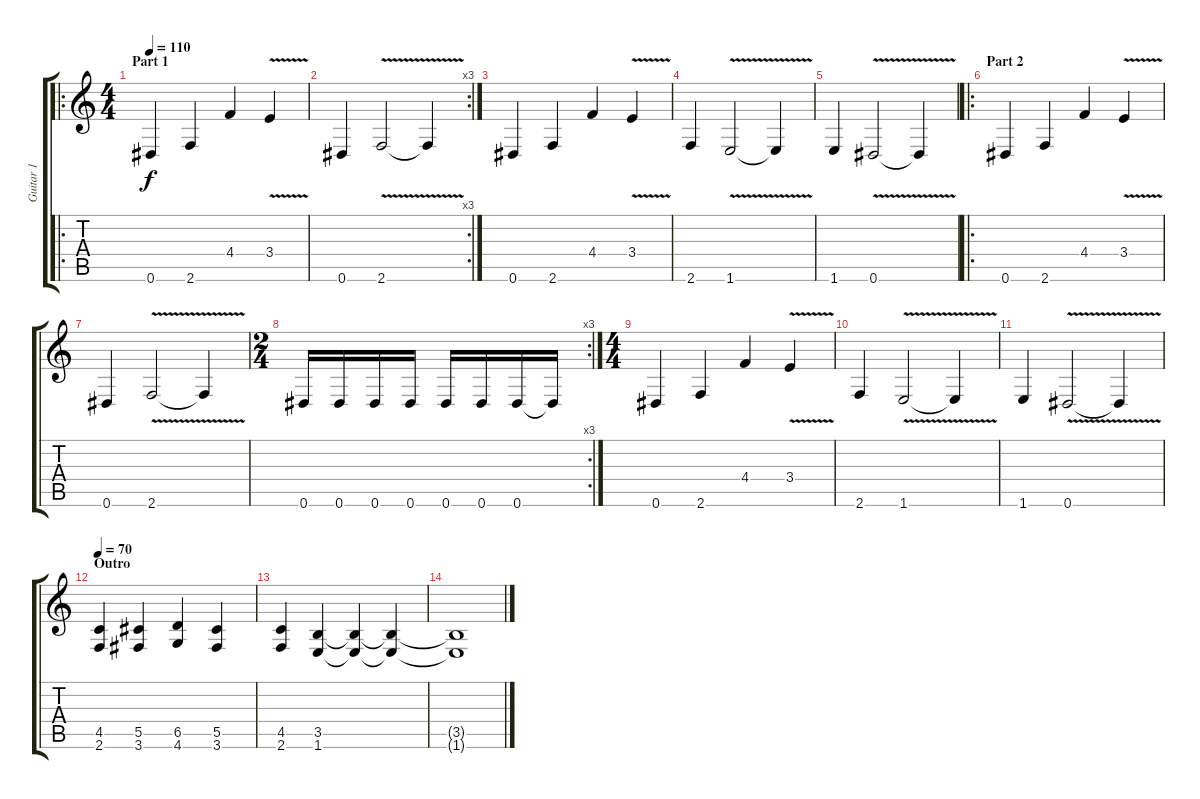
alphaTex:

\track ("Guitar 1" "Guitar 1") {instrument distortionguitar}
\staff {score tabs}
\tuning (Eb4 Bb3 Gb3 Db3 Ab2 Eb2) {hide}
\ro
\ts (4 4)
\section ("" "Part 1")
\tempo 110
\clef g2
\ks c
0.6.4{dy f} 2.6.4 4.4.4 3.4{v}.4 |
\rc 3
0.6.4 2.6{v}.2 2.6{t}.4 |
0.6.4 2.6.4 4.4.4 3.4{v}.4 |
2.6.4 1.6{v}.2 1.6{t}.4 |
1.6.4 0.6{v}.2 0.6{t}.4 |
\ro
\section ("" "Part 2")
0.6.4 2.6.4 4.4.4 3.4{v}.4 |
0.6.4 2.6{v}.2 2.6{t}.4 |
\rc 3
\ts (2 4)
0.6.16 0.6.16 0.6.16 0.6.16 0.6.16 0.6.16 0.6.16 0.6{t}.16 |
\ts (4 4)
0.6.4 2.6.4 4.4.4 3.4{v}.4 |
2.6.4 1.6{v}.2 1.6{t}.4 |
1.6.4 0.6{v}.2 0.6{t}.4 |
\section ("" "Outro")
\tempo 70
(4.5 2.6).4 (5.5 3.6).4 (6.5 4.6).4 (5.5 3.6).4 |
(4.5 2.6).4 (3.5 1.6).4 (3.5{t} 1.6{t}).4 (3.5{t} 1.6{t}).4 |
(3.5{t} 1.6{t}).1
